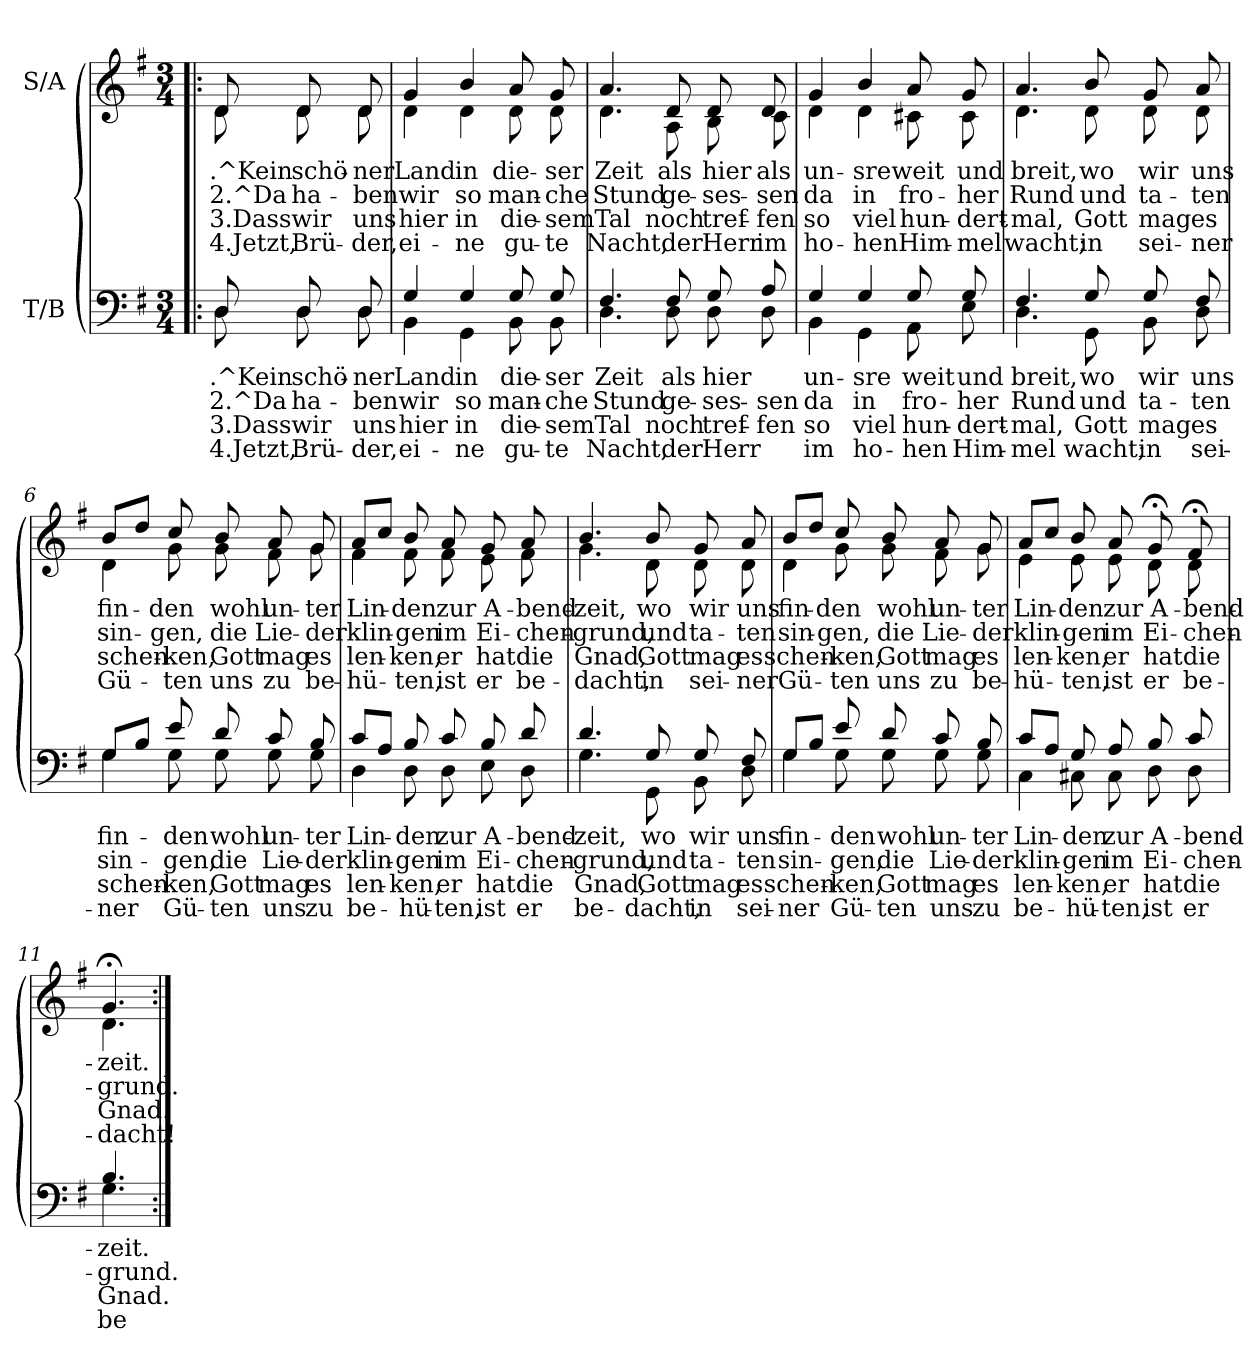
**kern	**text	**text	**text	**text	**kern	**text	**text	**text	**text
*part2	*part2	*part2	*part2	*part2	*part1	*part1	*part1	*part1	*part1
*staff2	*staff2	*staff2	*staff2	*staff2	*staff1	*staff1	*staff1	*staff1	*staff1
*I"T/B	*	*	*	*	*I"S/A	*	*	*	*
!!LO:PB:g=z
*clefF4	*	*	*	*	*clefG2	*	*	*	*
*k[f#]	*	*	*	*	*k[f#]	*	*	*	*
*G:	*	*	*	*	*G:	*	*	*	*
*M3/4	*	*	*	*	*M3/4	*	*	*	*
=1!|:	=1!|:	=1!|:	=1!|:	=1!|:	=1!|:	=1!|:	=1!|:	=1!|:	=1!|:
*^	*	*	*	*	*	*	*	*	*
!	!	!	!	!	!	!LO:TX:b:t=1	!	!	!	!
!	!	!LO:LY:a:rj	!LO:LY:a:rj	!LO:LY:a:rj	!LO:LY:a:rj	!	!LO:LY:b:rj	!LO:LY:b:rj	!LO:LY:b:rj	!LO:LY:b:rj
*	*	*	*	*	*	*^	*	*	*	*
8D/	8D\	.^Kein	2.^Da	3.Dass	4.Jetzt,	8d/	8d\	.^Kein	2.^Da	3.Dass	4.Jetzt,
!	!	!LO:LY:a:rj	!LO:LY:a:rj	!LO:LY:a:rj	!LO:LY:a:rj	!	!	!LO:LY:b:rj	!LO:LY:b:rj	!LO:LY:b:rj	!LO:LY:b:rj
8D/	8D\	schö-	ha-	wir	Brü-	8d/	8d\	schö-	ha-	wir	Brü-
!	!	!LO:LY:a:rj	!LO:LY:a:rj	!LO:LY:a:rj	!LO:LY:a:rj	!	!	!LO:LY:b:rj	!LO:LY:b:rj	!LO:LY:b:rj	!LO:LY:b:rj
8D/	8D\	-ner	-ben	uns	-der,	8d/	8d\	-ner	-ben	uns	-der,
=2	=2	=2	=2	=2	=2	=2	=2	=2	=2	=2	=2
!	!	!LO:LY:a:rj	!LO:LY:a:rj	!LO:LY:a:rj	!LO:LY:a:rj	!	!	!LO:LY:b:rj	!LO:LY:b:rj	!LO:LY:b:rj	!LO:LY:b:rj
4G/	4BB\	Land	wir	hier	ei-	4g/	4d\	Land	wir	hier	ei-
!	!	!LO:LY:a:rj	!LO:LY:a:rj	!LO:LY:a:rj	!LO:LY:a:rj	!	!	!LO:LY:b:rj	!LO:LY:b:rj	!LO:LY:b:rj	!LO:LY:b:rj
4G/	4GG\	in	so	in	-ne	4b/	4d\	in	so	in	-ne
!	!	!LO:LY:a:rj	!LO:LY:a:rj	!LO:LY:a:rj	!LO:LY:a:rj	!	!	!LO:LY:b:rj	!LO:LY:b:rj	!LO:LY:b:rj	!LO:LY:b:rj
8G/	8BB\	die-	man-	die-	gu-	8a/	8d\	die-	man-	die-	gu-
!	!	!LO:LY:a:rj	!LO:LY:a:rj	!LO:LY:a:rj	!LO:LY:a:rj	!	!	!LO:LY:b:rj	!LO:LY:b:rj	!LO:LY:b:rj	!LO:LY:b:rj
8G/	8BB\	-ser	-che	-sem	-te	8g/	8d\	-ser	-che	-sem	-te
=3	=3	=3	=3	=3	=3	=3	=3	=3	=3	=3	=3
!	!	!LO:LY:a:rj	!LO:LY:a:rj	!LO:LY:a:rj	!LO:LY:a:rj	!	!	!LO:LY:b:rj	!LO:LY:b:rj	!LO:LY:b:rj	!LO:LY:b:rj
4.F#/	4.D\	Zeit	Stund	Tal	Nacht,	4.a/	4.d\	Zeit	Stund	Tal	Nacht,
!	!	!LO:LY:a:rj	!LO:LY:a:rj	!LO:LY:a:rj	!LO:LY:a:rj	!	!	!LO:LY:b:rj	!LO:LY:b:rj	!LO:LY:b:rj	!LO:LY:b:rj
8F#/	8D\	als	ge-	noch	der	8d/	8A\	als	ge-	noch	der
!	!	!LO:LY:a:rj	!LO:LY:a:rj	!LO:LY:a:rj	!LO:LY:a:rj	!	!	!LO:LY:b:rj	!LO:LY:b:rj	!LO:LY:b:rj	!LO:LY:b:rj
8D\	8G/	hier	-ses-	tref-	Herr	8B\	8d/	hier	-ses-	tref-	Herr
!	!	!	!LO:LY:a:rj	!LO:LY:a:rj	!	!	!	!LO:LY:b:rj	!LO:LY:b:rj	!LO:LY:b:rj	!LO:LY:b:rj
8D\	8A/	.	-sen	-fen	.	8d/	8c\	als	-sen	-fen	im
=4	=4	=4	=4	=4	=4	=4	=4	=4	=4	=4	=4
!	!	!LO:LY:a:rj	!LO:LY:a:rj	!LO:LY:a:rj	!LO:LY:a:rj	!	!	!LO:LY:b:rj	!LO:LY:b:rj	!LO:LY:b:rj	!LO:LY:b:rj
4G/	4BB\	un-	da	so	im	4g/	4d\	un-	da	so	ho-
!	!	!LO:LY:a:rj	!LO:LY:a:rj	!LO:LY:a:rj	!LO:LY:a:rj	!	!	!LO:LY:b:rj	!LO:LY:b:rj	!LO:LY:b:rj	!LO:LY:b:rj
4G/	4GG\	-sre	in	viel	ho-	4b/	4d\	-sre	in	viel	-hen
!	!	!LO:LY:a:rj	!LO:LY:a:rj	!LO:LY:a:rj	!LO:LY:a:rj	!	!	!LO:LY:b:rj	!LO:LY:b:rj	!LO:LY:b:rj	!LO:LY:b:rj
8G/	8AA\	weit	fro-	hun-	-hen	8a/	8c#X\	weit	fro-	hun-	Him-
!	!	!LO:LY:a:rj	!LO:LY:a:rj	!LO:LY:a:rj	!LO:LY:a:rj	!	!	!LO:LY:b:rj	!LO:LY:b:rj	!LO:LY:b:rj	!LO:LY:b:rj
8E\	8G/	und	-her	-dert-	Him-	8g/	8c#\	und	-her	-dert-	-mel
!!LO:LB:g=z	!!
=5	=5	=5	=5	=5	=5	=5	=5	=5	=5	=5	=5
!	!	!LO:LY:a:rj	!LO:LY:a:rj	!LO:LY:a:rj	!LO:LY:a:rj	!	!	!LO:LY:b:rj	!LO:LY:b:rj	!LO:LY:b:rj	!LO:LY:b:rj
4.F#/	4.D\	breit,	Rund	-mal,	-mel	4.a/	4.d\	breit,	Rund	-mal,	wacht;
!	!	!LO:LY:a:rj	!LO:LY:a:rj	!LO:LY:a:rj	!LO:LY:a:rj	!	!	!LO:LY:b:rj	!LO:LY:b:rj	!LO:LY:b:rj	!LO:LY:b:rj
8G/	8GG\	wo	und	Gott	wacht;	8b/	8d\	wo	und	Gott	in
!	!	!LO:LY:a:rj	!LO:LY:a:rj	!LO:LY:a:rj	!LO:LY:a:rj	!	!	!LO:LY:b:rj	!LO:LY:b:rj	!LO:LY:b:rj	!LO:LY:b:rj
8G/	8BB\	wir	ta-	mag	in	8g/	8d\	wir	ta-	mag	sei-
!	!	!LO:LY:a:rj	!LO:LY:a:rj	!LO:LY:a:rj	!LO:LY:a:rj	!	!	!LO:LY:b:rj	!LO:LY:b:rj	!LO:LY:b:rj	!LO:LY:b:rj
8F#/	8D\	uns	-ten	es	sei-	8a/	8d\	uns	-ten	es	-ner
=6	=6	=6	=6	=6	=6	=6	=6	=6	=6	=6	=6
!	!	!LO:LY:a:rj	!LO:LY:a:rj	!LO:LY:a:rj	!LO:LY:a:rj	!	!	!LO:LY:b:rj	!LO:LY:b:rj	!LO:LY:b:rj	!LO:LY:b:rj
4G\	8G/L	fin-	sin-	schen-	-ner	4d\	8b/L	fin-	sin-	schen-	Gü-
.	8B/J	.	.	.	.	.	8dd/J	.	.	.	.
!	!	!LO:LY:a:rj	!LO:LY:a:rj	!LO:LY:a:rj	!LO:LY:a:rj	!	!	!LO:LY:b:rj	!LO:LY:b:rj	!LO:LY:b:rj	!LO:LY:b:rj
8e/	8G\	-den	-gen,	-ken,	Gü-	8cc/	8g\	-den	-gen,	-ken,	-ten
!	!	!LO:LY:a:rj	!LO:LY:a:rj	!LO:LY:a:rj	!LO:LY:a:rj	!	!	!LO:LY:b:rj	!LO:LY:b:rj	!LO:LY:b:rj	!LO:LY:b:rj
8d/	8G\	wohl	die	Gott	-ten	8b/	8g\	wohl	die	Gott	uns
!	!	!LO:LY:a:rj	!LO:LY:a:rj	!LO:LY:a:rj	!LO:LY:a:rj	!	!	!LO:LY:b:rj	!LO:LY:b:rj	!LO:LY:b:rj	!LO:LY:b:rj
8c/	8G\	un-	Lie-	mag	uns	8a/	8f#\	un-	Lie-	mag	zu
!	!	!LO:LY:a:rj	!LO:LY:a:rj	!LO:LY:a:rj	!LO:LY:a:rj	!	!	!LO:LY:b:rj	!LO:LY:b:rj	!LO:LY:b:rj	!LO:LY:b:rj
8G\	8B/	-ter	-der	es	zu	8g/	8g\	-ter	-der	es	be-
=7	=7	=7	=7	=7	=7	=7	=7	=7	=7	=7	=7
!	!	!LO:LY:a:rj	!LO:LY:a:rj	!LO:LY:a:rj	!LO:LY:a:rj	!	!	!LO:LY:b:rj	!LO:LY:b:rj	!LO:LY:b:rj	!LO:LY:b:rj
4D\	8c/L	Lin-	klin-	len-	be-	4f#\	8a/L	Lin-	klin-	len-	-hü-
.	8A/J	.	.	.	.	.	8cc/J	.	.	.	.
!	!	!LO:LY:a:rj	!LO:LY:a:rj	!LO:LY:a:rj	!LO:LY:a:rj	!	!	!LO:LY:b:rj	!LO:LY:b:rj	!LO:LY:b:rj	!LO:LY:b:rj
8B/	8D\	-den	-gen	-ken,	-hü-	8b/	8f#\	-den	-gen	-ken,	-ten,
!	!	!LO:LY:a:rj	!LO:LY:a:rj	!LO:LY:a:rj	!LO:LY:a:rj	!	!	!LO:LY:b:rj	!LO:LY:b:rj	!LO:LY:b:rj	!LO:LY:b:rj
8c/	8D\	zur	im	er	-ten,	8a/	8f#\	zur	im	er	ist
!	!	!LO:LY:a:rj	!LO:LY:a:rj	!LO:LY:a:rj	!LO:LY:a:rj	!	!	!LO:LY:b:rj	!LO:LY:b:rj	!LO:LY:b:rj	!LO:LY:b:rj
8B/	8E\	A-	Ei-	hat	ist	8e\	8g/	A-	Ei-	hat	er
!	!	!LO:LY:a:rj	!LO:LY:a:rj	!LO:LY:a:rj	!LO:LY:a:rj	!	!	!LO:LY:b:rj	!LO:LY:b:rj	!LO:LY:b:rj	!LO:LY:b:rj
8d/	8D\	-bend-	-chen-	die	er	8a/	8f#\	-bend-	-chen-	die	be-
!!LO:LB:g=z	!!
=8	=8	=8	=8	=8	=8	=8	=8	=8	=8	=8	=8
!	!	!LO:LY:a:rj	!LO:LY:a:rj	!LO:LY:a:rj	!LO:LY:a:rj	!	!	!LO:LY:b:rj	!LO:LY:b:rj	!LO:LY:b:rj	!LO:LY:b:rj
4.d/	4.G\	-zeit,	-grund,	Gnad,	be-	4.b/	4.g\	-zeit,	-grund,	Gnad,	-dacht,
!	!	!LO:LY:a:rj	!LO:LY:a:rj	!LO:LY:a:rj	!LO:LY:a:rj	!	!	!LO:LY:b:rj	!LO:LY:b:rj	!LO:LY:b:rj	!LO:LY:b:rj
8G/	8GG\	wo	und	Gott	-dacht,	8b/	8d\	wo	und	Gott	in
!	!	!LO:LY:a:rj	!LO:LY:a:rj	!LO:LY:a:rj	!LO:LY:a:rj	!	!	!LO:LY:b:rj	!LO:LY:b:rj	!LO:LY:b:rj	!LO:LY:b:rj
8G/	8BB\	wir	ta-	mag	in	8g/	8d\	wir	ta-	mag	sei-
!	!	!LO:LY:a:rj	!LO:LY:a:rj	!LO:LY:a:rj	!LO:LY:a:rj	!	!	!LO:LY:b:rj	!LO:LY:b:rj	!LO:LY:b:rj	!LO:LY:b:rj
8F#/	8D\	uns	-ten	es	sei-	8a/	8d\	uns	-ten	es	-ner
=9	=9	=9	=9	=9	=9	=9	=9	=9	=9	=9	=9
!	!	!LO:LY:a:rj	!LO:LY:a:rj	!LO:LY:a:rj	!LO:LY:a:rj	!	!	!LO:LY:b:rj	!LO:LY:b:rj	!LO:LY:b:rj	!LO:LY:b:rj
4G\	8G/L	fin-	sin-	schen-	-ner	4d\	8b/L	fin-	sin-	schen-	Gü-
.	8B/J	.	.	.	.	.	8dd/J	.	.	.	.
!	!	!LO:LY:a:rj	!LO:LY:a:rj	!LO:LY:a:rj	!LO:LY:a:rj	!	!	!LO:LY:b:rj	!LO:LY:b:rj	!LO:LY:b:rj	!LO:LY:b:rj
8e/	8G\	-den	-gen,	-ken,	Gü-	8cc/	8g\	-den	-gen,	-ken,	-ten
!	!	!LO:LY:a:rj	!LO:LY:a:rj	!LO:LY:a:rj	!LO:LY:a:rj	!	!	!LO:LY:b:rj	!LO:LY:b:rj	!LO:LY:b:rj	!LO:LY:b:rj
8G\	8d/	wohl	die	Gott	-ten	8g\	8b/	wohl	die	Gott	uns
!	!	!LO:LY:a:rj	!LO:LY:a:rj	!LO:LY:a:rj	!LO:LY:a:rj	!	!	!LO:LY:b:rj	!LO:LY:b:rj	!LO:LY:b:rj	!LO:LY:b:rj
8G\	8c/	un-	Lie-	mag	uns	8f#\	8a/	un-	Lie-	mag	zu
!	!	!LO:LY:a:rj	!LO:LY:a:rj	!LO:LY:a:rj	!LO:LY:a:rj	!	!	!LO:LY:b:rj	!LO:LY:b:rj	!LO:LY:b:rj	!LO:LY:b:rj
8G\	8B/	-ter	-der	es	zu	8g/	8g\	-ter	-der	es	be-
=10	=10	=10	=10	=10	=10	=10	=10	=10	=10	=10	=10
!	!	!LO:LY:a:rj	!LO:LY:a:rj	!LO:LY:a:rj	!LO:LY:a:rj	!	!	!LO:LY:b:rj	!LO:LY:b:rj	!LO:LY:b:rj	!LO:LY:b:rj
4C\	8c/L	Lin-	klin-	len-	be-	4e\	8a/L	Lin-	klin-	len-	-hü-
.	8A/J	.	.	.	.	.	8cc/J	.	.	.	.
!	!	!LO:LY:a:rj	!LO:LY:a:rj	!LO:LY:a:rj	!LO:LY:a:rj	!	!	!LO:LY:b:rj	!LO:LY:b:rj	!LO:LY:b:rj	!LO:LY:b:rj
8G/	8C#X\	-den	-gen	-ken,	-hü-	8b/	8e\	-den	-gen	-ken,	-ten,
!	!	!LO:LY:a:rj	!LO:LY:a:rj	!LO:LY:a:rj	!LO:LY:a:rj	!	!	!LO:LY:b:rj	!LO:LY:b:rj	!LO:LY:b:rj	!LO:LY:b:rj
8C#\	8A/	zur	im	er	-ten,	8e\	8a/	zur	im	er	ist
!	!	!LO:LY:a:rj	!LO:LY:a:rj	!LO:LY:a:rj	!LO:LY:a:rj	!	!	!LO:LY:b:rj	!LO:LY:b:rj	!LO:LY:b:rj	!LO:LY:b:rj
8B/	8D\	A-	Ei-	hat	ist	8g;</	8d\	A-	Ei-	hat	er
!	!	!LO:LY:a:rj	!LO:LY:a:rj	!LO:LY:a:rj	!LO:LY:a:rj	!	!	!LO:LY:b:rj	!LO:LY:b:rj	!LO:LY:b:rj	!LO:LY:b:rj
8c/	8D\	-bend-	-chen-	die	er	8f#;</	8d\	-bend-	-chen-	die	be-
=11	=11	=11	=11	=11	=11	=11	=11	=11	=11	=11	=11
!	!	!LO:LY:a:rj	!LO:LY:a:rj	!LO:LY:a:rj	!LO:LY:a:rj	!	!	!LO:LY:b:rj	!LO:LY:b:rj	!LO:LY:b:rj	!LO:LY:b:rj
4.B/	4.G\	-zeit.	-grund.	Gnad.	be-	4.g;</	4.d\	-zeit.	-grund.	Gnad.	-dacht!
*v	*v	*	*	*	*	*	*	*	*	*	*
*	*	*	*	*	*v	*v	*	*	*	*
=:|!	=:|!	=:|!	=:|!	=:|!	=:|!	=:|!	=:|!	=:|!	=:|!
*-	*-	*-	*-	*-	*-	*-	*-	*-	*-
